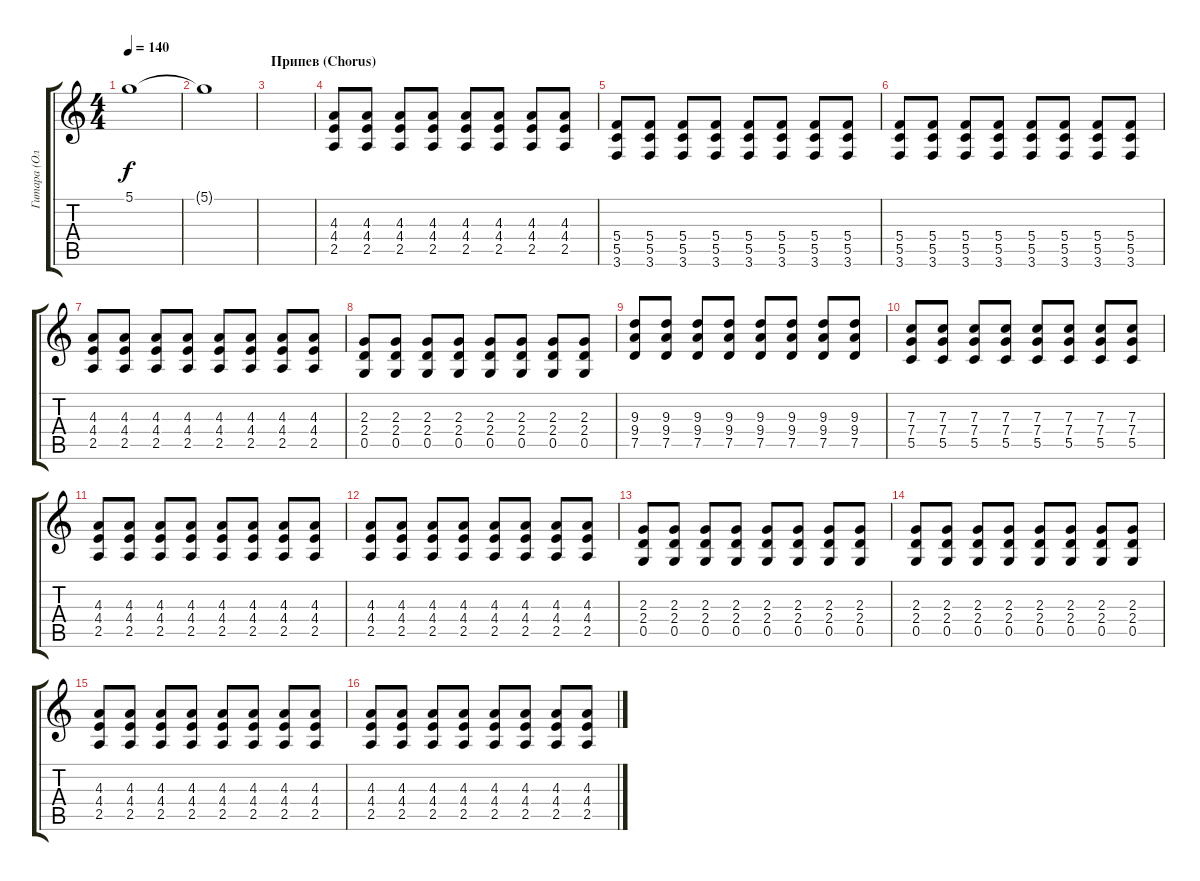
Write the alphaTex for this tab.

\track ("Гитара (Олег \"Mission\" Мишин)" "Гитара (Ол") {instrument distortionguitar}
\staff {score tabs}
\tuning (D4 A3 F3 C3 G2 D2) {hide}
\ts (4 4)
\tempo 140
\clef g2
\ks c
5.1{t}.1{dy f} |
5.1{t}.1 |
\section ("" "Припев (Chorus)")
|
(4.3 4.4 2.5).8 (4.3 4.4 2.5).8 (4.3 4.4 2.5).8 (4.3 4.4 2.5).8 (4.3 4.4 2.5).8 (4.3 4.4 2.5).8 (4.3 4.4 2.5).8 (4.3 4.4 2.5).8 |
(5.4 5.5 3.6).8 (5.4 5.5 3.6).8 (5.4 5.5 3.6).8 (5.4 5.5 3.6).8 (5.4 5.5 3.6).8 (5.4 5.5 3.6).8 (5.4 5.5 3.6).8 (5.4 5.5 3.6).8 |
(5.4 5.5 3.6).8 (5.4 5.5 3.6).8 (5.4 5.5 3.6).8 (5.4 5.5 3.6).8 (5.4 5.5 3.6).8 (5.4 5.5 3.6).8 (5.4 5.5 3.6).8 (5.4 5.5 3.6).8 |
(4.3 4.4 2.5).8 (4.3 4.4 2.5).8 (4.3 4.4 2.5).8 (4.3 4.4 2.5).8 (4.3 4.4 2.5).8 (4.3 4.4 2.5).8 (4.3 4.4 2.5).8 (4.3 4.4 2.5).8 |
(2.3 2.4 0.5).8 (2.3 2.4 0.5).8 (2.3 2.4 0.5).8 (2.3 2.4 0.5).8 (2.3 2.4 0.5).8 (2.3 2.4 0.5).8 (2.3 2.4 0.5).8 (2.3 2.4 0.5).8 |
(9.3 9.4 7.5).8 (9.3 9.4 7.5).8 (9.3 9.4 7.5).8 (9.3 9.4 7.5).8 (9.3 9.4 7.5).8 (9.3 9.4 7.5).8 (9.3 9.4 7.5).8 (9.3 9.4 7.5).8 |
(7.3 7.4 5.5).8 (7.3 7.4 5.5).8 (7.3 7.4 5.5).8 (7.3 7.4 5.5).8 (7.3 7.4 5.5).8 (7.3 7.4 5.5).8 (7.3 7.4 5.5).8 (7.3 7.4 5.5).8 |
(4.3 4.4 2.5).8 (4.3 4.4 2.5).8 (4.3 4.4 2.5).8 (4.3 4.4 2.5).8 (4.3 4.4 2.5).8 (4.3 4.4 2.5).8 (4.3 4.4 2.5).8 (4.3 4.4 2.5).8 |
(4.3 4.4 2.5).8 (4.3 4.4 2.5).8 (4.3 4.4 2.5).8 (4.3 4.4 2.5).8 (4.3 4.4 2.5).8 (4.3 4.4 2.5).8 (4.3 4.4 2.5).8 (4.3 4.4 2.5).8 |
(2.3 2.4 0.5).8 (2.3 2.4 0.5).8 (2.3 2.4 0.5).8 (2.3 2.4 0.5).8 (2.3 2.4 0.5).8 (2.3 2.4 0.5).8 (2.3 2.4 0.5).8 (2.3 2.4 0.5).8 |
(2.3 2.4 0.5).8 (2.3 2.4 0.5).8 (2.3 2.4 0.5).8 (2.3 2.4 0.5).8 (2.3 2.4 0.5).8 (2.3 2.4 0.5).8 (2.3 2.4 0.5).8 (2.3 2.4 0.5).8 |
(4.3 4.4 2.5).8 (4.3 4.4 2.5).8 (4.3 4.4 2.5).8 (4.3 4.4 2.5).8 (4.3 4.4 2.5).8 (4.3 4.4 2.5).8 (4.3 4.4 2.5).8 (4.3 4.4 2.5).8 |
(4.3 4.4 2.5).8 (4.3 4.4 2.5).8 (4.3 4.4 2.5).8 (4.3 4.4 2.5).8 (4.3 4.4 2.5).8 (4.3 4.4 2.5).8 (4.3 4.4 2.5).8 (4.3 4.4 2.5).8
